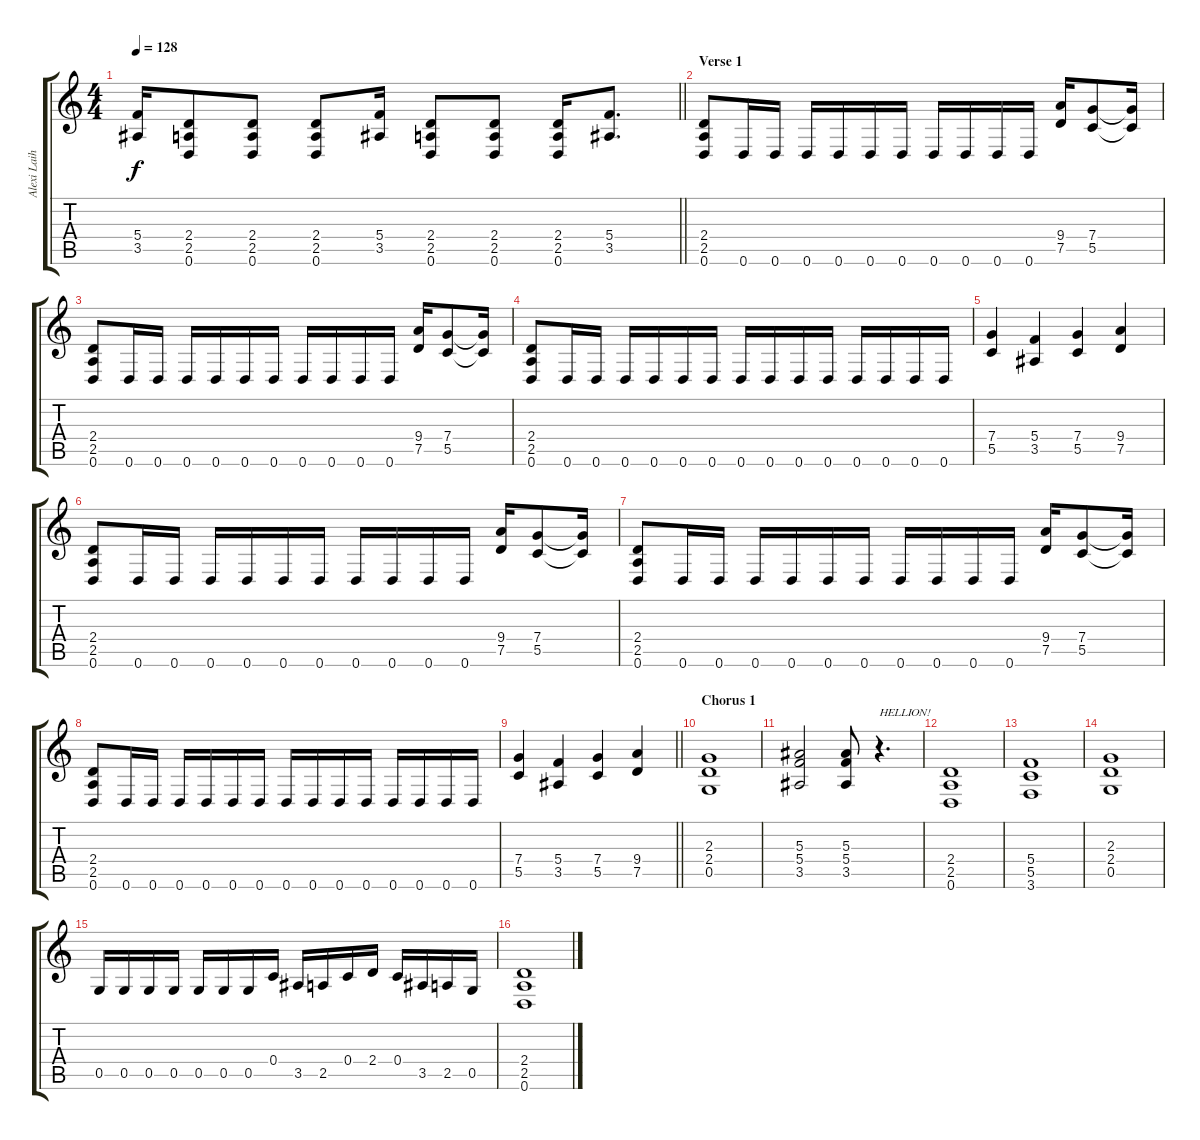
\track ("Alexi Laiho" "Alexi Laih") {instrument overdrivenguitar}
\staff {score tabs}
\tuning (D4 A3 F3 C3 G2 D2) {hide}
\ts (4 4)
\tempo 128
\clef g2
\barLineRight lightlight
\ks c
(5.4 3.5).16{dy f} (2.4 2.5 0.6).8 (2.4 2.5 0.6).8 (2.4 2.5 0.6).8 (5.4 3.5).16 (2.4 2.5 0.6).8 (2.4 2.5 0.6).8 (2.4 2.5 0.6).16 (5.4 3.5).8{d} |
\section ("" "Verse 1")
(2.4 2.5 0.6).8 0.6.16 0.6.16 0.6.16 0.6.16 0.6.16 0.6.16 0.6.16 0.6.16 0.6.16 0.6.16 (9.4 7.5).16 (7.4 5.5).8 (7.4{t} 5.5{t}).16 |
(2.4 2.5 0.6).8 0.6.16 0.6.16 0.6.16 0.6.16 0.6.16 0.6.16 0.6.16 0.6.16 0.6.16 0.6.16 (9.4 7.5).16 (7.4 5.5).8 (7.4{t} 5.5{t}).16 |
(2.4 2.5 0.6).8 0.6.16 0.6.16 0.6.16 0.6.16 0.6.16 0.6.16 0.6.16 0.6.16 0.6.16 0.6.16 0.6.16 0.6.16 0.6.16 0.6.16 |
(7.4 5.5).4 (5.4 3.5).4 (7.4 5.5).4 (9.4 7.5).4 |
(2.4 2.5 0.6).8 0.6.16 0.6.16 0.6.16 0.6.16 0.6.16 0.6.16 0.6.16 0.6.16 0.6.16 0.6.16 (9.4 7.5).16 (7.4 5.5).8 (7.4{t} 5.5{t}).16 |
(2.4 2.5 0.6).8 0.6.16 0.6.16 0.6.16 0.6.16 0.6.16 0.6.16 0.6.16 0.6.16 0.6.16 0.6.16 (9.4 7.5).16 (7.4 5.5).8 (7.4{t} 5.5{t}).16 |
(2.4 2.5 0.6).8 0.6.16 0.6.16 0.6.16 0.6.16 0.6.16 0.6.16 0.6.16 0.6.16 0.6.16 0.6.16 0.6.16 0.6.16 0.6.16 0.6.16 |
\barLineRight lightlight
(7.4 5.5).4 (5.4 3.5).4 (7.4 5.5).4 (9.4 7.5).4 |
\section ("" "Chorus 1")
(2.3 2.4 0.5).1 |
(5.3 5.4 3.5).2 (5.3 5.4 3.5).8 r.4{d txt "HELLION!"} |
(2.4 2.5 0.6).1 |
(5.4 5.5 3.6).1 |
(2.3 2.4 0.5).1 |
0.5.16 0.5.16 0.5.16 0.5.16 0.5.16 0.5.16 0.5.16 0.4.16 3.5.16 2.5.16 0.4.16 2.4.16 0.4.16 3.5.16 2.5.16 0.5.16 |
(2.4 2.5 0.6).1
